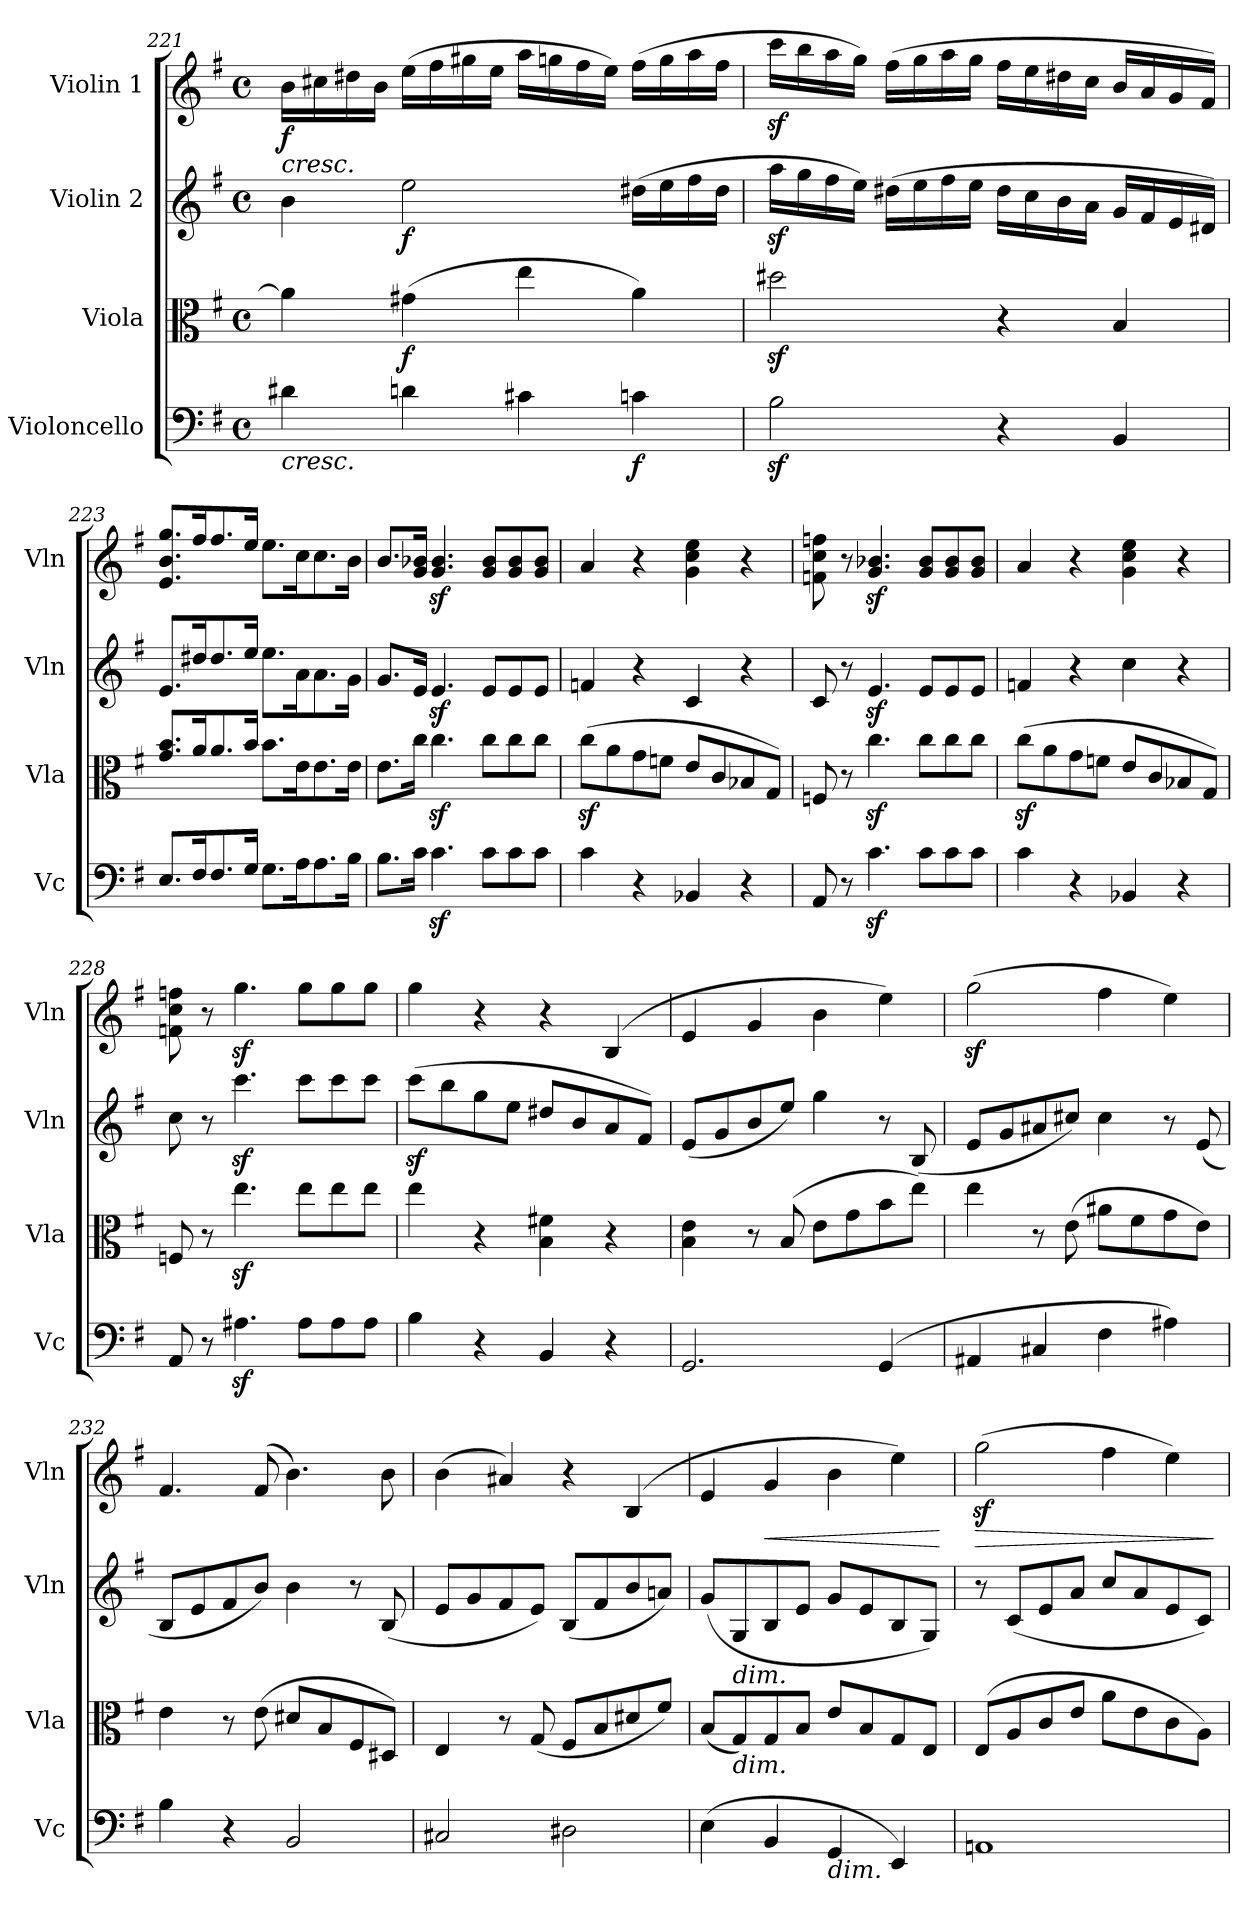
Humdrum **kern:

**kern	**dynam	**kern	**dynam	**kern	**dynam	**kern	**dynam
*part4	*part4	*part3	*part3	*part2	*part2	*part1	*part1
*staff4	*staff4	*staff3	*staff3	*staff2	*staff2	*staff1	*staff1
*I"Violoncello	*	*I"Viola	*	*I"Violin 2	*	*I"Violin 1	*
*I'Vc	*	*I'Vla	*	*I'Vln	*	*I'Vln	*
*clefF4	*	*clefC3	*	*clefG2	*	*clefG2	*
*k[f#]	*	*k[f#]	*	*k[f#]	*	*k[f#]	*
*M4/4	*	*M4/4	*	*M4/4	*	*M4/4	*
*met(c)	*	*met(c)	*	*met(c)	*	*met(c)	*
=221	=221	=221	=221	=221	=221	=221	=221
!	!	!	!	!	!	!LO:TX:b:i:t=cresc.	!
!LO:TX:b:i:t=cresc.	!	!	!	!	!	!	!
!	!	!	!	!	!	!	!LO:DY:b
4d#X\	.	4a\]	.	4b\	.	16b\LL	f
.	.	.	.	.	.	16cc#X\	.
.	.	.	.	.	.	16dd#X\	.
.	.	.	.	.	.	16b\JJ	.
!	!	!	!LO:DY:b	!	!LO:DY:b	!	!
4dn\	.	(4g#X\	f	2ee\	f	(16ee\LL	.
.	.	.	.	.	.	16ff#\	.
.	.	.	.	.	.	16gg#X\	.
.	.	.	.	.	.	16ee\JJ	.
4c#X\	.	4ee\	.	.	.	16aa\LL	.
.	.	.	.	.	.	16ggn\	.
.	.	.	.	.	.	16ff#\	.
.	.	.	.	.	.	16ee\JJ)	.
!	!LO:DY:b	!	!	!	!	!	!
4cn\	f	4a\)	.	(16dd#X\LL	.	(16ff#\LL	.
.	.	.	.	16ee\	.	16gg\	.
.	.	.	.	16ff#\	.	16aa\	.
.	.	.	.	16dd#\JJ	.	16ff#\JJ	.
=222	=222	=222	=222	=222	=222	=222	=222
2Bz<\	.	2dd#Xz<\	.	16aaz<\LL	.	16cccz<\LL	.
.	.	.	.	16gg\	.	16bb\	.
.	.	.	.	16ff#\	.	16aa\	.
.	.	.	.	16ee\JJ)	.	16gg\JJ)	.
.	.	.	.	(16dd#X\LL	.	(16ff#\LL	.
.	.	.	.	16ee\	.	16gg\	.
.	.	.	.	16ff#\	.	16aa\	.
.	.	.	.	16ee\JJ	.	16gg\JJ	.
4r	.	4r	.	16dd#\LL	.	16ff#\LL	.
.	.	.	.	16cc\	.	16ee\	.
.	.	.	.	16b\	.	16dd#X\	.
.	.	.	.	16a\JJ	.	16cc\JJ	.
4BB/	.	4B/	.	16g/LL	.	16b/LL	.
.	.	.	.	16f#/	.	16a/	.
.	.	.	.	16e/	.	16g/	.
.	.	.	.	16d#X/JJ)	.	16f#/JJ)	.
!!LO:LB:g=z
=223	=223	=223	=223	=223	=223	=223	=223
!	!LO:DY:b	!	!	!	!	!	!
!	!LO:DY:n=1:b	!	!LO:DY:b	!	!	!	!
!	!	!	!LO:DY:n=1:b	!	!LO:DY:b	!	!
!	!	!	!	!	!LO:DY:n=1:b	!	!LO:DY:b
!	!	!	!	!	!	!	!LO:DY:n=1:b
8.E/L	ff other-dynamics	8.g/ 8.b/L	ff other-dynamics	8.e/L	ff other-dynamics	8.e/ 8.b/ 8.gg/L	ff other-dynamics
16F#/K	.	16a/K	.	16dd#X/K	.	16ff#/K	.
8.F#/	.	8.a/	.	8.dd#/	.	8.ff#/	.
16G/Jk	.	16b/Jk	.	16ee/Jk	.	16ee/Jk	.
8.G\L	.	8.b\L	.	8.ee\L	.	8.ee\L	.
16A\K	.	16e\K	.	16a\K	.	16cc\K	.
8.A\	.	8.e\	.	8.a\	.	8.cc\	.
16B\Jk	.	16e\Jk	.	16g\Jk	.	16b\Jk	.
=224	=224	=224	=224	=224	=224	=224	=224
8.B\L	.	8.e\L	.	8.g/L	.	8.b/L	.
16c\Jk	.	16cc\Jk	.	16e/Jk	.	16g/ 16b-X/Jk	.
4.cz<\	.	4.ccz<\	.	4.ez</	.	4.g/z< 4.b-/z<	.
8c\L	.	8cc\L	.	8e/L	.	8g/ 8b-/L	.
8c\	.	8cc\	.	8e/	.	8g/ 8b-/	.
8c\J	.	8cc\J	.	8e/J	.	8g/ 8b-/J	.
!!LO:LB:g=z
=225	=225	=225	=225	=225	=225	=225	=225
4c\	.	(8ccz<\L	.	4fn/	.	4a/	.
.	.	8a\	.	.	.	.	.
4r	.	8g\	.	4r	.	4r	.
.	.	8fn\J	.	.	.	.	.
4BB-X/	.	8e/L	.	4c/	.	4g\ 4cc\ 4ee\	.
.	.	8c/	.	.	.	.	.
4r	.	8B-X/	.	4r	.	4r	.
.	.	8G/J)	.	.	.	.	.
=226	=226	=226	=226	=226	=226	=226	=226
8AA/	.	8Fn/	.	8c/	.	8fn\ 8cc\ 8ffn\	.
8r	.	8r	.	8r	.	8r	.
4.cz<\	.	4.ccz<\	.	4.ez</	.	4.g/z< 4.b-X/z<	.
8c\L	.	8cc\L	.	8e/L	.	8g/ 8b-/L	.
8c\	.	8cc\	.	8e/	.	8g/ 8b-/	.
8c\J	.	8cc\J	.	8e/J	.	8g/ 8b-/J	.
=227	=227	=227	=227	=227	=227	=227	=227
4c\	.	(8ccz<\L	.	4fn/	.	4a/	.
.	.	8a\	.	.	.	.	.
4r	.	8g\	.	4r	.	4r	.
.	.	8fn\J	.	.	.	.	.
4BB-X/	.	8e/L	.	4cc\	.	4g\ 4cc\ 4ee\	.
.	.	8c/	.	.	.	.	.
4r	.	8B-X/	.	4r	.	4r	.
.	.	8G/J)	.	.	.	.	.
=228	=228	=228	=228	=228	=228	=228	=228
8AA/	.	8Fn/	.	8cc\	.	8fn\ 8cc\ 8ffn\	.
8r	.	8r	.	8r	.	8r	.
4.A#Xz<\	.	4.eez<\	.	4.cccz<\	.	4.ggz<\	.
8A#\L	.	8ee\L	.	8ccc\L	.	8gg\L	.
8A#\	.	8ee\	.	8ccc\	.	8gg\	.
8A#\J	.	8ee\J	.	8ccc\J	.	8gg\J	.
=229	=229	=229	=229	=229	=229	=229	=229
4B\	.	4ee\	.	(8cccz<\L	.	4gg\	.
.	.	.	.	8bb\	.	.	.
4r	.	4r	.	8gg\	.	4r	.
.	.	.	.	8ee\J	.	.	.
4BB/	.	4B\ 4f#X\	.	8dd#X/L	.	4r	.
.	.	.	.	8b/	.	.	.
4r	.	4r	.	8a/	.	(>4B/	.
.	.	.	.	8f#/J)	.	.	.
=230	=230	=230	=230	=230	=230	=230	=230
2.GG/	.	4B\ 4e\	.	(8e/L	.	4e/	.
.	.	.	.	8g/	.	.	.
.	.	8r	.	8b/	.	4g/	.
.	.	(8B/	.	8ee/J)	.	.	.
.	.	8e\L	.	4gg\	.	4b\	.
.	.	8g\	.	.	.	.	.
(>4GG/	.	8b\	.	8r	.	4ee\)	.
.	.	8ee\J)	.	(8B/	.	.	.
!!LO:LB:g=z
=231	=231	=231	=231	=231	=231	=231	=231
4AA#X/	.	4ee\	.	8e/L	.	(2ggz<\	.
.	.	.	.	8g/	.	.	.
4C#X/	.	8r	.	8a#X/	.	.	.
.	.	(8e\	.	8cc#X/J)	.	.	.
4F#\	.	8a#X\L	.	4cc#\	.	4ff#\	.
.	.	8f#\	.	.	.	.	.
4A#X\)	.	8g\	.	8r	.	4ee\)	.
.	.	8e\J)	.	(8e/	.	.	.
=232	=232	=232	=232	=232	=232	=232	=232
4B\	.	4e\	.	8B/L	.	4.f#/	.
.	.	.	.	8e/	.	.	.
4r	.	8r	.	8f#/	.	.	.
.	.	(8e\	.	8b/J)	.	(8f#/	.
2BB/	.	8d#X/L	.	4b\	.	4.b\)	.
.	.	8B/	.	.	.	.	.
.	.	8F#/	.	8r	.	.	.
.	.	8D#X/J)	.	(8B/	.	8b\	.
!!LO:PB:g=z
=233	=233	=233	=233	=233	=233	=233	=233
2C#X/	.	4E/	.	8e/L	.	(4b\	.
.	.	.	.	8g/	.	.	.
.	.	8r	.	8f#/	.	4a#X/)	.
.	.	(8G/	.	8e/J)	.	.	.
2D#X\	.	8F#/L	.	(8B/L	.	4r	.
.	.	8B/	.	8f#/	.	.	.
.	.	8d#X/	.	8b/	.	(>4B/	.
.	.	8f#/J)	.	8an/J)	.	.	.
=234	=234	=234	=234	=234	=234	=234	=234
(4E\	.	(8B/L	.	(>8g/L	.	4e/	.
!	!	!	!	!LO:TX:b:i:t=dim.	!	!	!
!	!	!LO:TX:b:i:t=dim.	!	!	!	!	!
.	.	8G/)	.	8G/	.	.	.
!	!	!	!	!	!	!	!LO:HP:b
4BB/	.	8G/	.	8B/	.	4g/	<
.	.	8B/J	.	8e/J	.	.	.
!LO:TX:b:i:t=dim.	!	!	!	!	!	!	!
4GG/	.	8e/L	.	8g/L	.	4b\	.
.	.	8B/	.	8e/	.	.	.
4EE/)	.	8G/	.	8B/	.	4ee\)	.
.	.	8E/J	.	8G/J)	.	.	.
.	.	.	.	.	.	.	[
=235	=235	=235	=235	=235	=235	=235	=235
!	!	!	!	!	!	!	!LO:HP:b
1AAn	.	(8E/L	.	8r	.	(2ggz<\	>
.	.	8A/	.	(8c/L	.	.	.
.	.	8c/	.	8e/	.	.	.
.	.	8e/J	.	8a/J	.	.	.
.	.	8a\L	.	8cc/L	.	4ff#\	.
.	.	8e\	.	8a/	.	.	.
.	.	8c\	.	8e/	.	4ee\)	.
.	.	8A\J)	.	8c/J)	.	.	.
.	.	.	.	.	.	.	]
=	=	=	=	=	=	=	=
*-	*-	*-	*-	*-	*-	*-	*-
